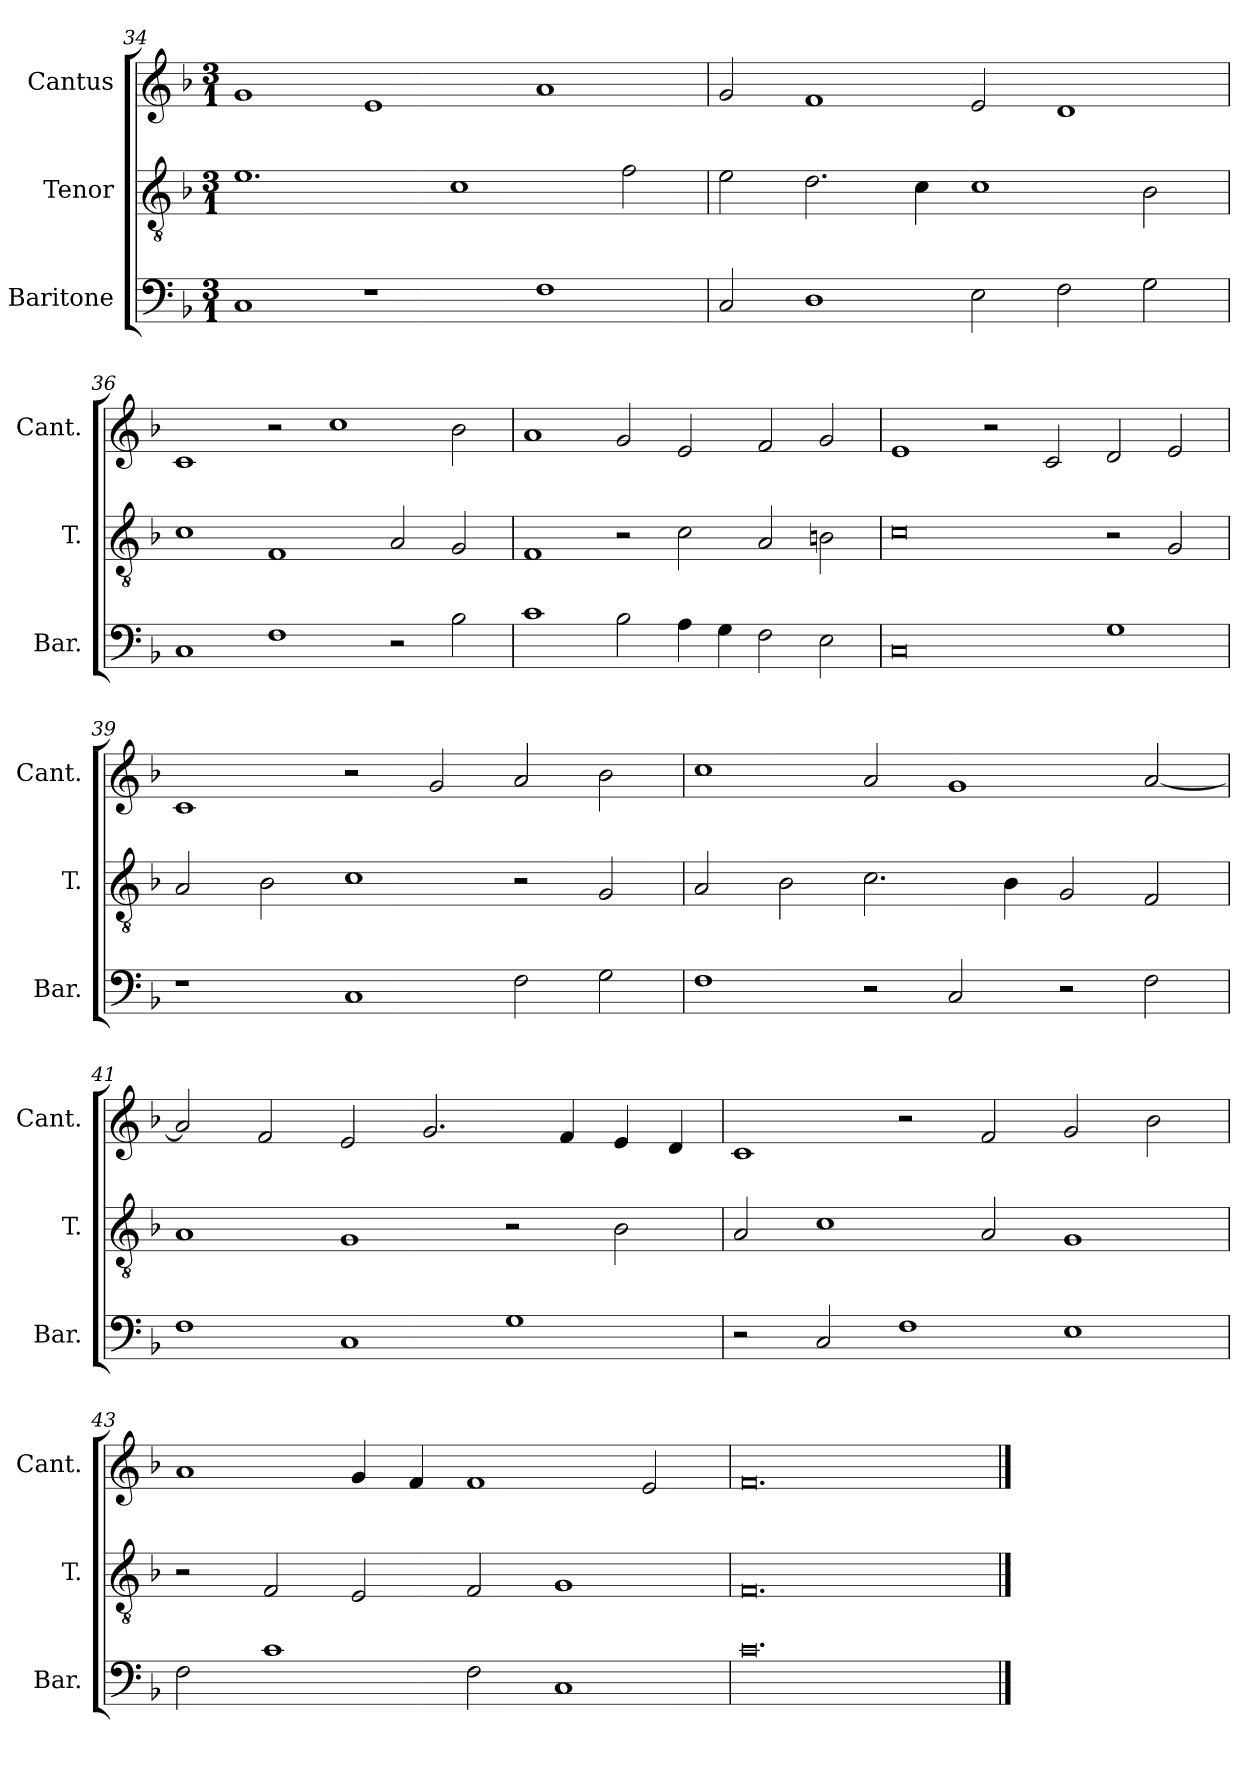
**kern	**kern	**kern
*part3	*part2	*part1
*staff3	*staff2	*staff1
*I"Baritone	*I"Tenor	*I"Cantus
*I'Bar.	*I'T.	*I'Cant.
*clefF4	*clefGv2	*clefG2
*	*ITrd7c12	*
*k[b-]	*k[b-]	*k[b-]
*F:	*F:	*F:
*M3/1	*M3/1	*M3/1
=34	=34	=34
1C/	1.E\	1g/
1r	.	1e/
.	1C\	.
1F\	.	1a/
.	2F\	.
=35	=35	=35
2C/	2E\	2g/
1D\	2.D\	1f/
.	4C\	.
2E\	1C\	2e/
2F\	.	1d/
2G\	2BB-\	.
=36	=36	=36
1C/	1C\	1c/
1F\	1FF/	2r
.	.	1cc\
2r	2AA/	.
2B-\	2GG/	2b-\
=37	=37	=37
1c\	1FF/	1a/
2B-\	2r	2g/
4A\	2C\	2e/
4G\	.	.
2F\	2AA/	2f/
2E\	2BBi\	2g/
=38	=38	=38
0C/	0C\	1e/
.	.	2r
.	.	2c/
1G\	2r	2d/
.	2GG/	2e/
=39	=39	=39
1r	2AA/	1c/
.	2BB-\	.
1C/	1C\	2r
.	.	2g/
2F\	2r	2a/
2G\	2GG/	2b-\
=40	=40	=40
1F\	2AA/	1cc\
.	2BB-\	.
2r	2.C\	2a/
2C/	.	1g/
.	4BB-\	.
2r	2GG/	.
2F\	2FF/	[2a/
=41	=41	=41
1F\	1AA/	2a/]
.	.	2f/
1C/	1GG/	2e/
.	.	2.g/
1G\	2r	.
.	.	4f/
.	2BB-\	4e/
.	.	4d/
=42	=42	=42
2r	2AA/	1c/
2C/	1C\	.
1F\	.	2r
.	2AA/	2f/
1E\	1GG/	2g/
.	.	2b-\
=43	=43	=43
2F\	2r	1a/
1c\	2FF/	.
.	2EE/	4g/
.	.	4f/
2F\	2FF/	1f/
1C/	1GG/	.
.	.	2e/
=44	=44	=44
0.c\	0.FF/	0.f/
==	==	==
*-	*-	*-
